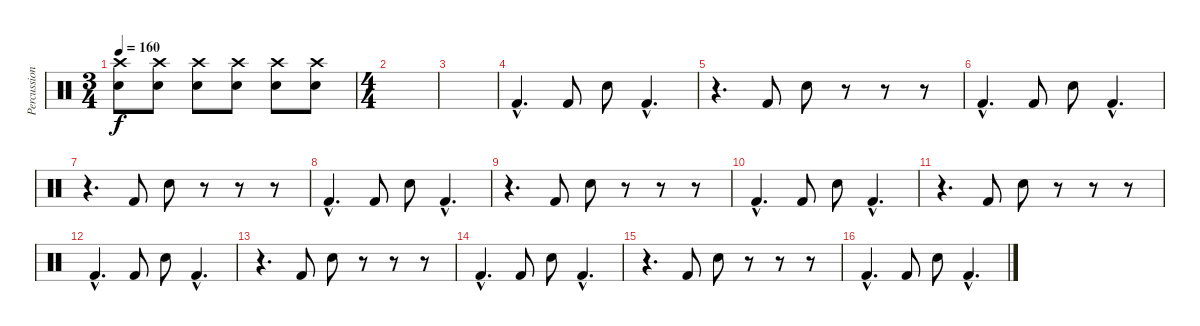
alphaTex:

\track ("Percussion" "Percussion") {instrument percussion}
\staff {score}
\articulation defaults
\ts (3 4)
\tempo 160
\clef neutral
\ks c
("Crash high (hit)" "Snare (hit) 2").8{dy f} ("Crash high (hit)" "Snare (hit) 2").8 ("Crash high (hit)" "Snare (hit) 2").8 ("Crash high (hit)" "Snare (hit) 2").8 ("Crash high (hit)" "Snare (hit) 2").8 ("Crash high (hit)" "Snare (hit) 2").8 |
\ts (4 4)
|
|
"Kick (hit) 2"{hac}.4{d} "Kick (hit) 2".8 "Snare (hit) 2".8 "Kick (hit) 2"{hac}.4{d} |
r.4{d} "Kick (hit) 2".8 "Snare (hit) 2".8 r.8 r.8 r.8 |
"Kick (hit) 2"{hac}.4{d} "Kick (hit) 2".8 "Snare (hit) 2".8 "Kick (hit) 2"{hac}.4{d} |
r.4{d} "Kick (hit) 2".8 "Snare (hit) 2".8 r.8 r.8 r.8 |
"Kick (hit) 2"{hac}.4{d} "Kick (hit) 2".8 "Snare (hit) 2".8 "Kick (hit) 2"{hac}.4{d} |
r.4{d} "Kick (hit) 2".8 "Snare (hit) 2".8 r.8 r.8 r.8 |
"Kick (hit) 2"{hac}.4{d} "Kick (hit) 2".8 "Snare (hit) 2".8 "Kick (hit) 2"{hac}.4{d} |
r.4{d} "Kick (hit) 2".8 "Snare (hit) 2".8 r.8 r.8 r.8 |
"Kick (hit) 2"{hac}.4{d} "Kick (hit) 2".8 "Snare (hit) 2".8 "Kick (hit) 2"{hac}.4{d} |
r.4{d} "Kick (hit) 2".8 "Snare (hit) 2".8 r.8 r.8 r.8 |
"Kick (hit) 2"{hac}.4{d} "Kick (hit) 2".8 "Snare (hit) 2".8 "Kick (hit) 2"{hac}.4{d} |
r.4{d} "Kick (hit) 2".8 "Snare (hit) 2".8 r.8 r.8 r.8 |
"Kick (hit) 2"{hac}.4{d} "Kick (hit) 2".8 "Snare (hit) 2".8 "Kick (hit) 2"{hac}.4{d}
